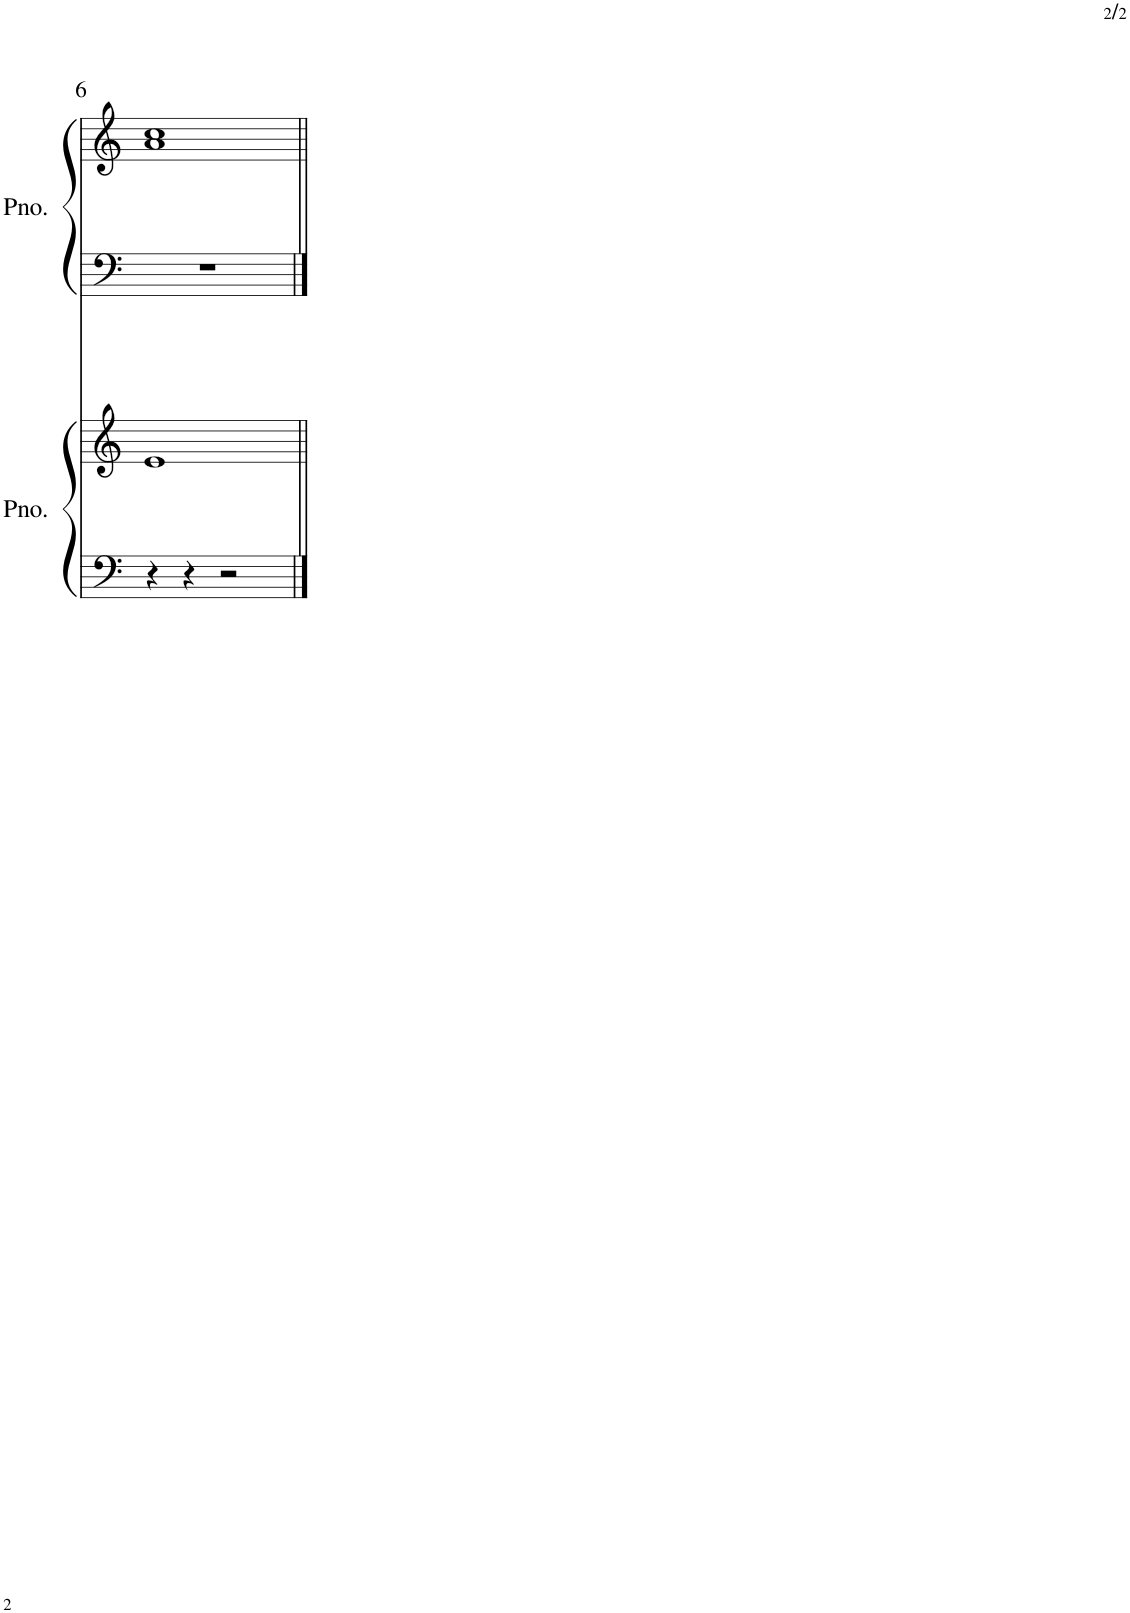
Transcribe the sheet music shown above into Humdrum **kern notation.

**kern	**kern	**kern	**kern
*part2	*part2	*part1	*part1
*staff4	*staff3	*staff2	*staff1
*I"ピアノ	*	*I"ピアノ	*
!!LO:PB:g=z
*clefF4	*clefG2	*clefF4	*clefG2
*k[]	*k[]	*k[]	*k[]
*M4/4	*M4/4	*M4/4	*M4/4
=6	=6	=6	=6
4r	1e	1r	1a 1cc
4r	.	.	.
2r	.	.	.
=||	=||	=||	=||
*-	*-	*-	*-
